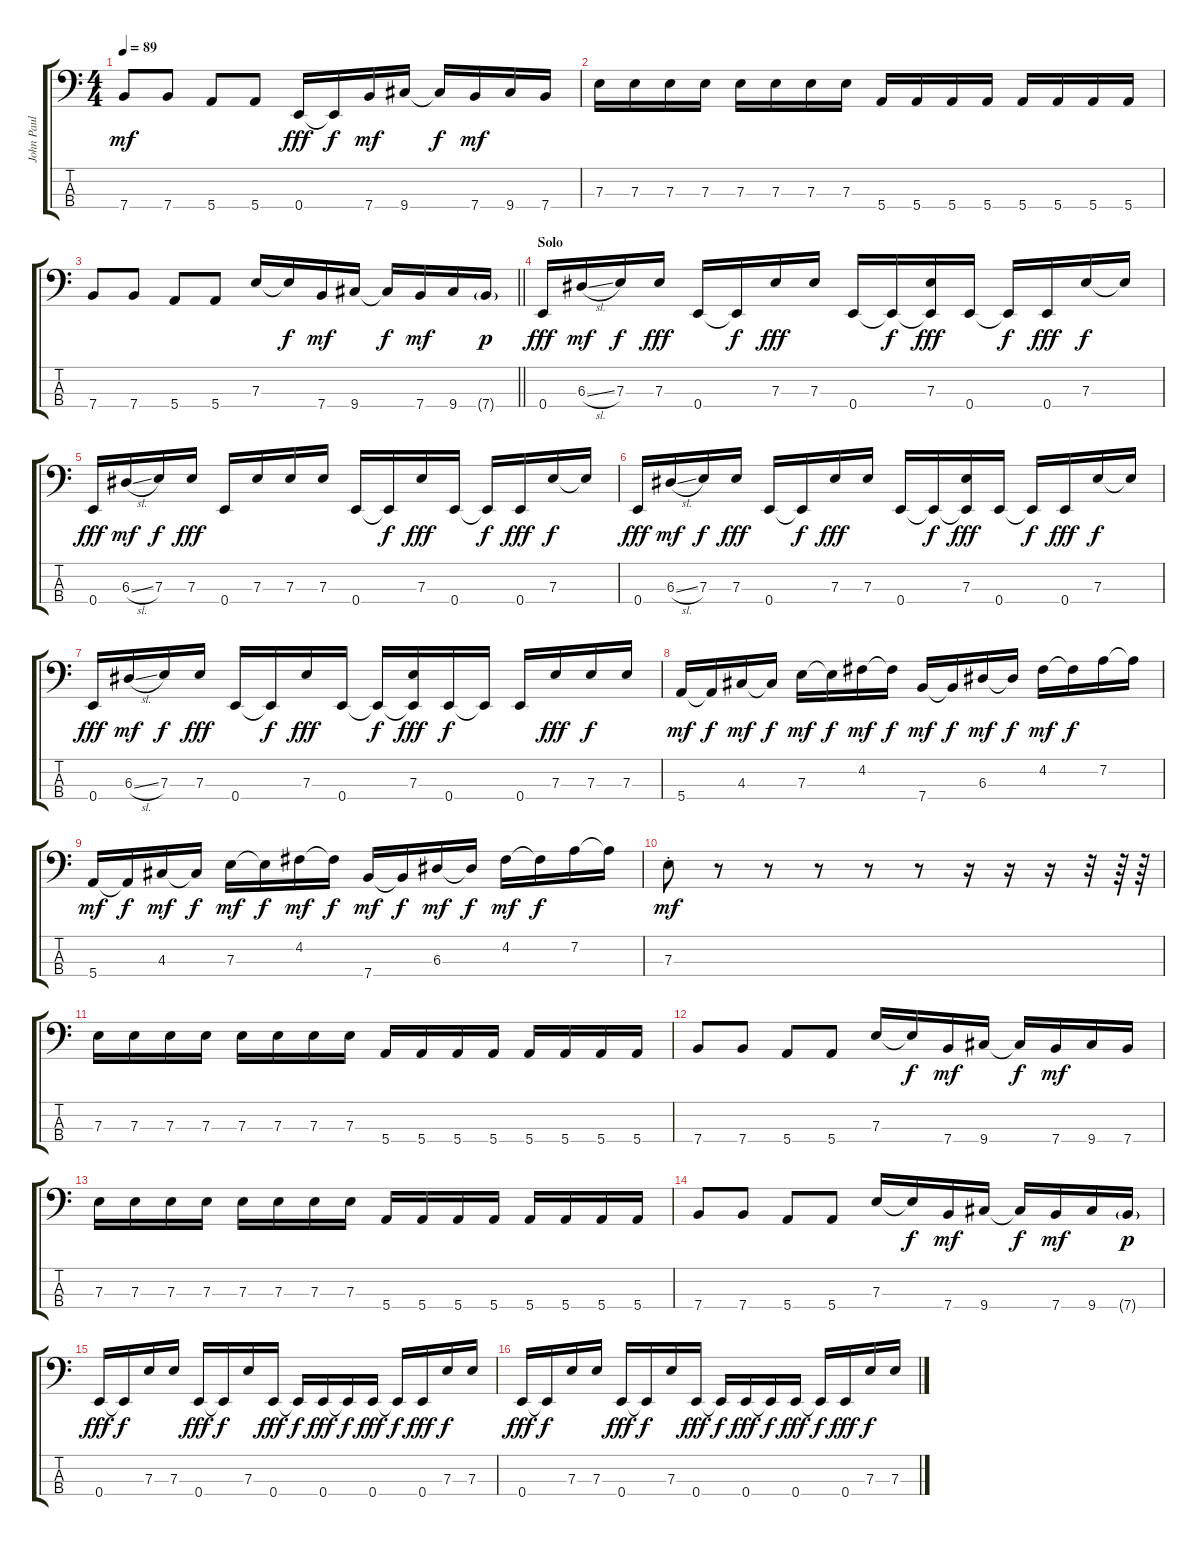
\track ("John Paul Jones" "John Paul ") {instrument electricbassfinger}
\staff {score tabs}
\tuning (G2 D2 A1 E1) {hide}
\ts (4 4)
\tempo 89
\clef f4
\ks c
7.4.8{dy mf} 7.4.8 5.4.8 5.4.8 0.4.16{dy fff} 0.4{t}.16{dy f} 7.4.16{dy mf} 9.4.16 9.4{t}.16{dy f} 7.4.16{dy mf} 9.4.16 7.4.16 |
7.3.16 7.3.16 7.3.16 7.3.16 7.3.16 7.3.16 7.3.16 7.3.16 5.4.16 5.4.16 5.4.16 5.4.16 5.4.16 5.4.16 5.4.16 5.4.16 |
\barLineRight lightlight
7.4.8 7.4.8 5.4.8 5.4.8 7.3.16 7.3{t}.16{dy f} 7.4.16{dy mf} 9.4.16 9.4{t}.16{dy f} 7.4.16{dy mf} 9.4.16 7.4{g}.16{dy p} |
\section ("" "Solo")
0.4.16{dy fff} 6.3{sl}.16{dy mf} 7.3.16{dy f} 7.3.16{dy fff} 0.4.16 0.4{t}.16{dy f} 7.3.16{dy fff} 7.3.16 0.4.16 0.4{t}.16{dy f} (7.3 0.4{t}).16{dy fff} 0.4.16 0.4{t}.16{dy f} 0.4.16{dy fff} 7.3.16{dy f} 7.3{t}.16 |
0.4.16{dy fff} 6.3{sl}.16{dy mf} 7.3.16{dy f} 7.3.16{dy fff} 0.4.16 7.3.16 7.3.16 7.3.16 0.4.16 0.4{t}.16{dy f} 7.3.16{dy fff} 0.4.16 0.4{t}.16{dy f} 0.4.16{dy fff} 7.3.16{dy f} 7.3{t}.16 |
0.4.16{dy fff} 6.3{sl}.16{dy mf} 7.3.16{dy f} 7.3.16{dy fff} 0.4.16 0.4{t}.16{dy f} 7.3.16{dy fff} 7.3.16 0.4.16 0.4{t}.16{dy f} (7.3 0.4{t}).16{dy fff} 0.4.16 0.4{t}.16{dy f} 0.4.16{dy fff} 7.3.16{dy f} 7.3{t}.16 |
0.4.16{dy fff} 6.3{sl}.16{dy mf} 7.3.16{dy f} 7.3.16{dy fff} 0.4.16 0.4{t}.16{dy f} 7.3.16{dy fff} 0.4.16 0.4{t}.16{dy f} (7.3 0.4{t}).16{dy fff} 0.4.16{dy f} 0.4{t}.16 0.4.16 7.3.16{dy fff} 7.3.16{dy f} 7.3.16 |
5.4.16{dy mf} 5.4{t}.16{dy f} 4.3.16{dy mf} 4.3{t}.16{dy f} 7.3.16{dy mf} 7.3{t}.16{dy f} 4.2.16{dy mf} 4.2{t}.16{dy f} 7.4.16{dy mf} 7.4{t}.16{dy f} 6.3.16{dy mf} 6.3{t}.16{dy f} 4.2.16{dy mf} 4.2{t}.16{dy f} 7.2.16 7.2{t}.16 |
5.4.16{dy mf} 5.4{t}.16{dy f} 4.3.16{dy mf} 4.3{t}.16{dy f} 7.3.16{dy mf} 7.3{t}.16{dy f} 4.2.16{dy mf} 4.2{t}.16{dy f} 7.4.16{dy mf} 7.4{t}.16{dy f} 6.3.16{dy mf} 6.3{t}.16{dy f} 4.2.16{dy mf} 4.2{t}.16{dy f} 7.2.16 7.2{t}.16 |
7.3{st}.8{dy mf} r.8 r.8 r.8 r.8 r.8 r.16 r.16 r.16 r.32 r.64 r.64 |
7.3.16 7.3.16 7.3.16 7.3.16 7.3.16 7.3.16 7.3.16 7.3.16 5.4.16 5.4.16 5.4.16 5.4.16 5.4.16 5.4.16 5.4.16 5.4.16 |
7.4.8 7.4.8 5.4.8 5.4.8 7.3.16 7.3{t}.16{dy f} 7.4.16{dy mf} 9.4.16 9.4{t}.16{dy f} 7.4.16{dy mf} 9.4.16 7.4.16 |
7.3.16 7.3.16 7.3.16 7.3.16 7.3.16 7.3.16 7.3.16 7.3.16 5.4.16 5.4.16 5.4.16 5.4.16 5.4.16 5.4.16 5.4.16 5.4.16 |
7.4.8 7.4.8 5.4.8 5.4.8 7.3.16 7.3{t}.16{dy f} 7.4.16{dy mf} 9.4.16 9.4{t}.16{dy f} 7.4.16{dy mf} 9.4.16 7.4{g}.16{dy p} |
0.4.16{dy fff} 0.4{t}.16{dy f} 7.3.16 7.3.16 0.4.16{dy fff} 0.4{t}.16{dy f} 7.3.16 0.4.16{dy fff} 0.4{t}.16{dy f} 0.4.16{dy fff} 0.4{t}.16{dy f} 0.4.16{dy fff} 0.4{t}.16{dy f} 0.4.16{dy fff} 7.3.16{dy f} 7.3.16 |
0.4.16{dy fff} 0.4{t}.16{dy f} 7.3.16 7.3.16 0.4.16{dy fff} 0.4{t}.16{dy f} 7.3.16 0.4.16{dy fff} 0.4{t}.16{dy f} 0.4.16{dy fff} 0.4{t}.16{dy f} 0.4.16{dy fff} 0.4{t}.16{dy f} 0.4.16{dy fff} 7.3.16{dy f} 7.3.16
